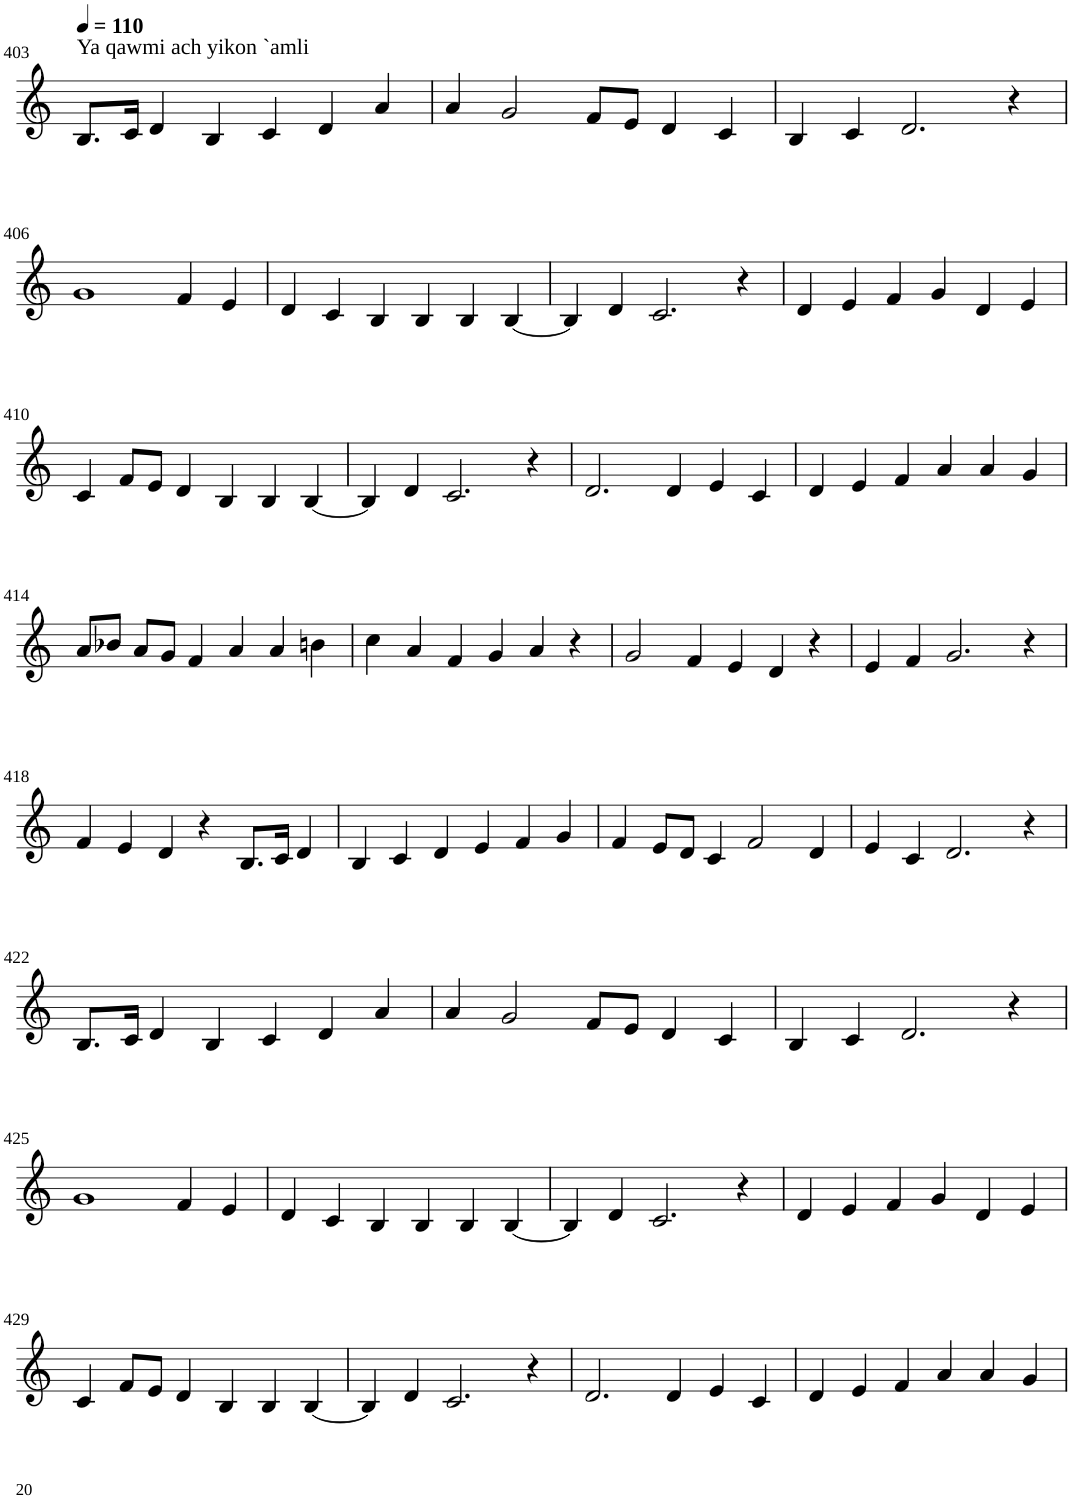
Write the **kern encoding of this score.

**kern
*part1
*staff1
*I"Violin
!!LO:PB:g=z
*clefG2
*k[]
*M6/4
*MM110
=403
!LO:TX:a:t=Ya qawmi ach yikon `amli
8.B/L
16c/Jk
4d/
4B/
4c/
4d/
4a/
=404
4a/
2g/
8f/L
8e/J
4d/
4c/
=405
4B/
4c/
2.d/
4r
!!LO:LB:g=z
=406
1g
4f/
4e/
=407
4d/
4c/
4B/
4B/
4B/
[4B/
=408
4B/]
4d/
2.c/
4r
=409
4d/
4e/
4f/
4g/
4d/
4e/
!!LO:LB:g=z
=410
4c/
8f/L
8e/J
4d/
4B/
4B/
[4B/
=411
4B/]
4d/
2.c/
4r
=412
2.d/
4d/
4e/
4c/
=413
4d/
4e/
4f/
4a/
4a/
4g/
!!LO:LB:g=z
=414
8a/L
8b-X/J
8a/L
8g/J
4f/
4a/
4a/
4bn\
=415
4cc\
4a/
4f/
4g/
4a/
4r
=416
2g/
4f/
4e/
4d/
4r
=417
4e/
4f/
2.g/
4r
!!LO:LB:g=z
=418
4f/
4e/
4d/
4r
8.B/L
16c/Jk
4d/
=419
4B/
4c/
4d/
4e/
4f/
4g/
=420
4f/
8e/L
8d/J
4c/
2f/
4d/
=421
4e/
4c/
2.d/
4r
!!LO:LB:g=z
=422
8.B/L
16c/Jk
4d/
4B/
4c/
4d/
4a/
=423
4a/
2g/
8f/L
8e/J
4d/
4c/
=424
4B/
4c/
2.d/
4r
!!LO:LB:g=z
=425
1g
4f/
4e/
=426
4d/
4c/
4B/
4B/
4B/
[4B/
=427
4B/]
4d/
2.c/
4r
=428
4d/
4e/
4f/
4g/
4d/
4e/
!!LO:LB:g=z
=429
4c/
8f/L
8e/J
4d/
4B/
4B/
[4B/
=430
4B/]
4d/
2.c/
4r
=431
2.d/
4d/
4e/
4c/
=432
4d/
4e/
4f/
4a/
4a/
4g/
=
*-
